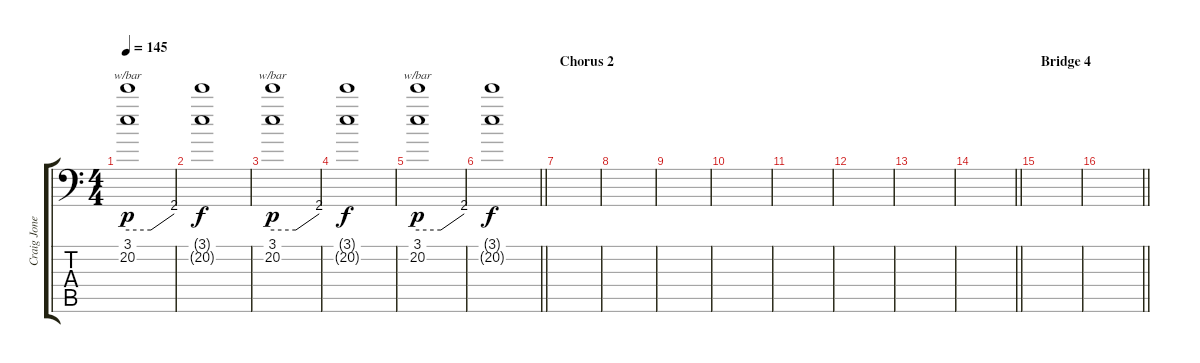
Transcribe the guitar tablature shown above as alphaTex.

\track ("Craig Jones" "Craig Jone") {instrument lead2sawtooth}
\staff {score tabs}
\tuning (Db6 Ab3 E3 B2 Gb2 B0) {hide}
\ts (4 4)
\tempo 145
\clef f4
\ks c
(3.1 20.2).1{tbe (custom default 0 0 30 0 60 8) dy p} |
(3.1{t} 20.2{t}).1{dy f} |
(3.1 20.2).1{tbe (custom default 0 0 30 0 60 8) dy p} |
(3.1{t} 20.2{t}).1{dy f} |
(3.1 20.2).1{tbe (custom default 0 0 30 0 60 8) dy p} |
\barLineRight lightlight
(3.1{t} 20.2{t}).1{dy f} |
\section ("" "Chorus 2")
|
|
|
|
|
|
|
\barLineRight lightlight
|
\section ("" "Bridge 4")
|
\barLineRight lightlight
